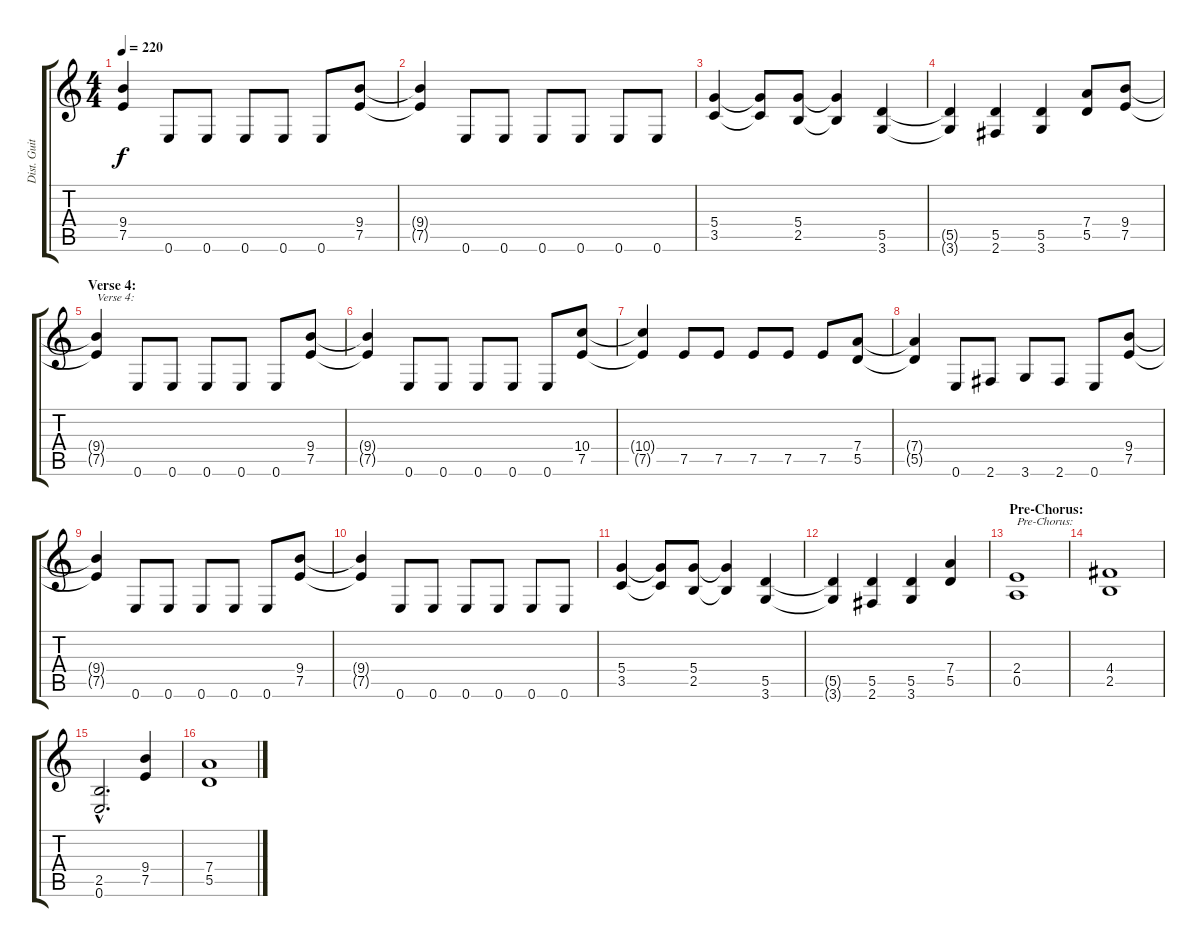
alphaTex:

\track ("Dist. Guitarzz 2" "Dist. Guit") {instrument distortionguitar}
\staff {score tabs}
\tuning (E4 B3 G3 D3 A2 E2) {hide}
\ts (4 4)
\tempo 220
\clef g2
\ks c
(9.4{t} 7.5{t}).4{dy f} 0.6.8 0.6.8 0.6.8 0.6.8 0.6.8 (9.4 7.5).8 |
(9.4{t} 7.5{t}).4 0.6.8 0.6.8 0.6.8 0.6.8 0.6.8 0.6.8 |
(5.4 3.5).4 (5.4{t} 3.5{t}).8 (5.4 2.5).8 (5.4{t} 2.5{t}).4 (5.5 3.6).4 |
(5.5{t} 3.6{t}).4 (5.5 2.6).4 (5.5 3.6).4 (7.4 5.5).8 (9.4 7.5).8 |
\section ("" "Verse 4:")
(9.4{t} 7.5{t}).4{txt "Verse 4:"} 0.6.8 0.6.8 0.6.8 0.6.8 0.6.8 (9.4 7.5).8 |
(9.4{t} 7.5{t}).4 0.6.8 0.6.8 0.6.8 0.6.8 0.6.8 (10.4 7.5).8 |
(10.4{t} 7.5{t}).4 7.5.8 7.5.8 7.5.8 7.5.8 7.5.8 (7.4 5.5).8 |
(7.4{t} 5.5{t}).4 0.6.8 2.6.8 3.6.8 2.6.8 0.6.8 (9.4 7.5).8 |
(9.4{t} 7.5{t}).4 0.6.8 0.6.8 0.6.8 0.6.8 0.6.8 (9.4 7.5).8 |
(9.4{t} 7.5{t}).4 0.6.8 0.6.8 0.6.8 0.6.8 0.6.8 0.6.8 |
(5.4 3.5).4 (5.4{t} 3.5{t}).8 (5.4 2.5).8 (5.4{t} 2.5{t}).4 (5.5 3.6).4 |
(5.5{t} 3.6{t}).4 (5.5 2.6).4 (5.5 3.6).4 (7.4 5.5).4 |
\section ("" "Pre-Chorus:")
(2.4 0.5).1{txt "Pre-Chorus:"} |
(4.4 2.5).1 |
(2.5{hac} 0.6{hac}).2{d} (9.4 7.5).4 |
(7.4 5.5).1
